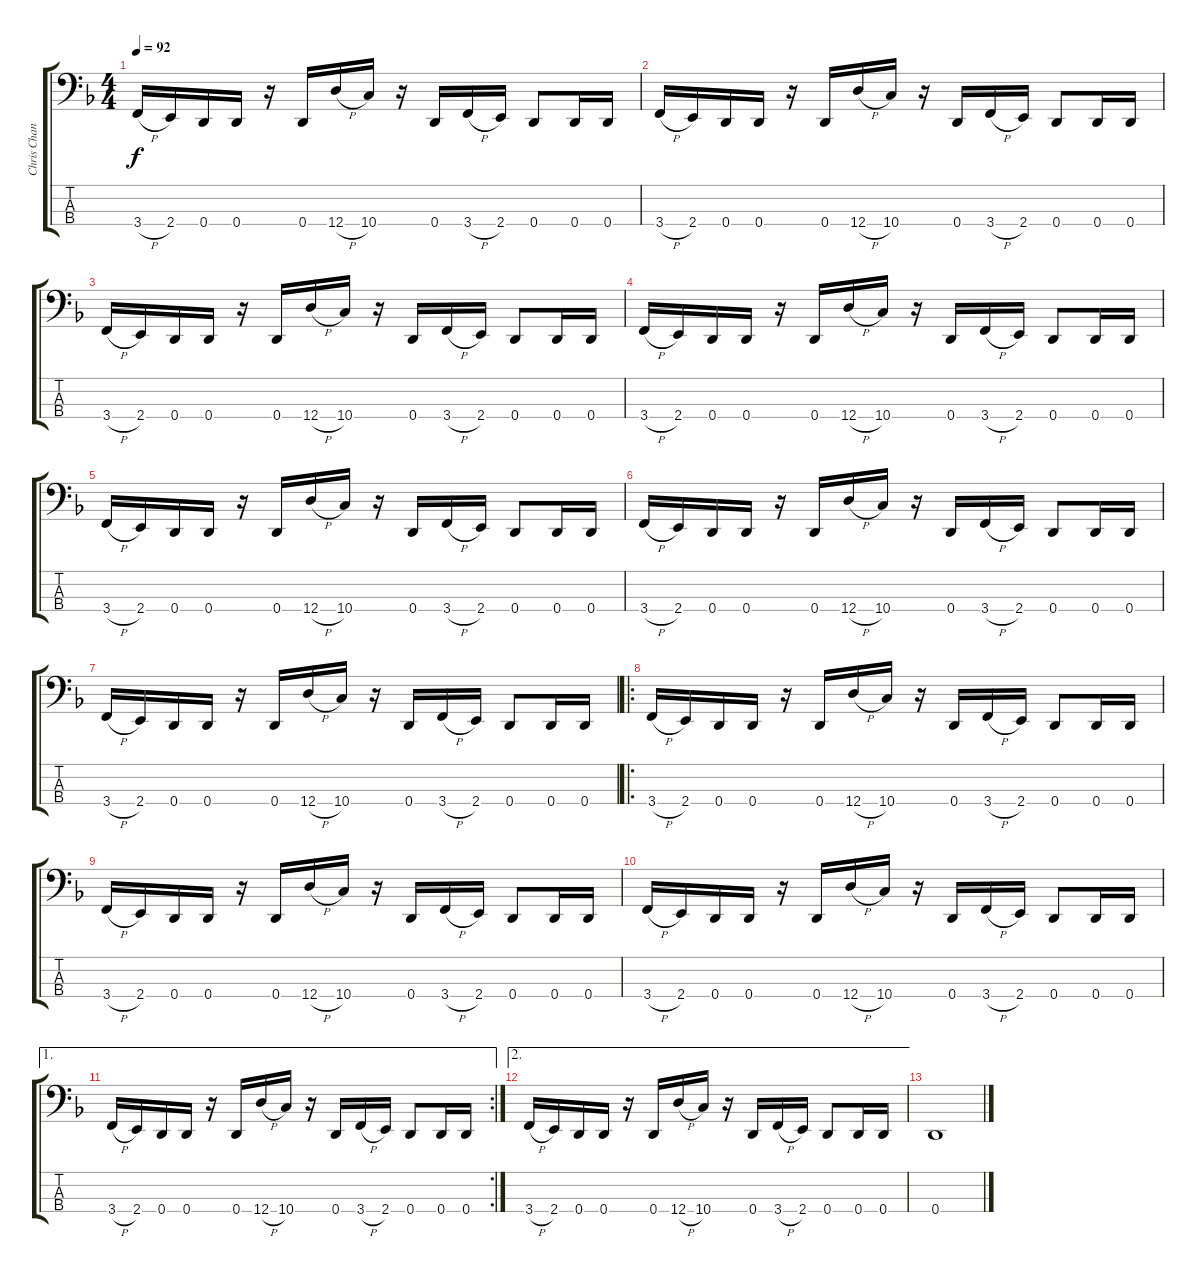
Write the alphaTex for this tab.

\track ("Chris Chaney - Bass" "Chris Chan") {instrument electricbasspick}
\staff {score tabs}
\tuning (G2 D2 A1 D1) {hide}
\ts (4 4)
\tempo 92
\clef f4
\ks f
3.4{h}.16{dy f} 2.4.16 0.4.16 0.4.16 r.16 0.4.16 12.4{h}.16 10.4.16 r.16 0.4.16 3.4{h}.16 2.4.16 0.4.8 0.4.16 0.4.16 |
3.4{h}.16 2.4.16 0.4.16 0.4.16 r.16 0.4.16 12.4{h}.16 10.4.16 r.16 0.4.16 3.4{h}.16 2.4.16 0.4.8 0.4.16 0.4.16 |
3.4{h}.16 2.4.16 0.4.16 0.4.16 r.16 0.4.16 12.4{h}.16 10.4.16 r.16 0.4.16 3.4{h}.16 2.4.16 0.4.8 0.4.16 0.4.16 |
3.4{h}.16 2.4.16 0.4.16 0.4.16 r.16 0.4.16 12.4{h}.16 10.4.16 r.16 0.4.16 3.4{h}.16 2.4.16 0.4.8 0.4.16 0.4.16 |
3.4{h}.16 2.4.16 0.4.16 0.4.16 r.16 0.4.16 12.4{h}.16 10.4.16 r.16 0.4.16 3.4{h}.16 2.4.16 0.4.8 0.4.16 0.4.16 |
3.4{h}.16 2.4.16 0.4.16 0.4.16 r.16 0.4.16 12.4{h}.16 10.4.16 r.16 0.4.16 3.4{h}.16 2.4.16 0.4.8 0.4.16 0.4.16 |
3.4{h}.16 2.4.16 0.4.16 0.4.16 r.16 0.4.16 12.4{h}.16 10.4.16 r.16 0.4.16 3.4{h}.16 2.4.16 0.4.8 0.4.16 0.4.16 |
\ro
3.4{h}.16 2.4.16 0.4.16 0.4.16 r.16 0.4.16 12.4{h}.16 10.4.16 r.16 0.4.16 3.4{h}.16 2.4.16 0.4.8 0.4.16 0.4.16 |
3.4{h}.16 2.4.16 0.4.16 0.4.16 r.16 0.4.16 12.4{h}.16 10.4.16 r.16 0.4.16 3.4{h}.16 2.4.16 0.4.8 0.4.16 0.4.16 |
3.4{h}.16 2.4.16 0.4.16 0.4.16 r.16 0.4.16 12.4{h}.16 10.4.16 r.16 0.4.16 3.4{h}.16 2.4.16 0.4.8 0.4.16 0.4.16 |
\ae 1
\rc 2
3.4{h}.16 2.4.16 0.4.16 0.4.16 r.16 0.4.16 12.4{h}.16 10.4.16 r.16 0.4.16 3.4{h}.16 2.4.16 0.4.8 0.4.16 0.4.16 |
\ae 2
3.4{h}.16 2.4.16 0.4.16 0.4.16 r.16 0.4.16 12.4{h}.16 10.4.16 r.16 0.4.16 3.4{h}.16 2.4.16 0.4.8 0.4.16 0.4.16 |
0.4.1
